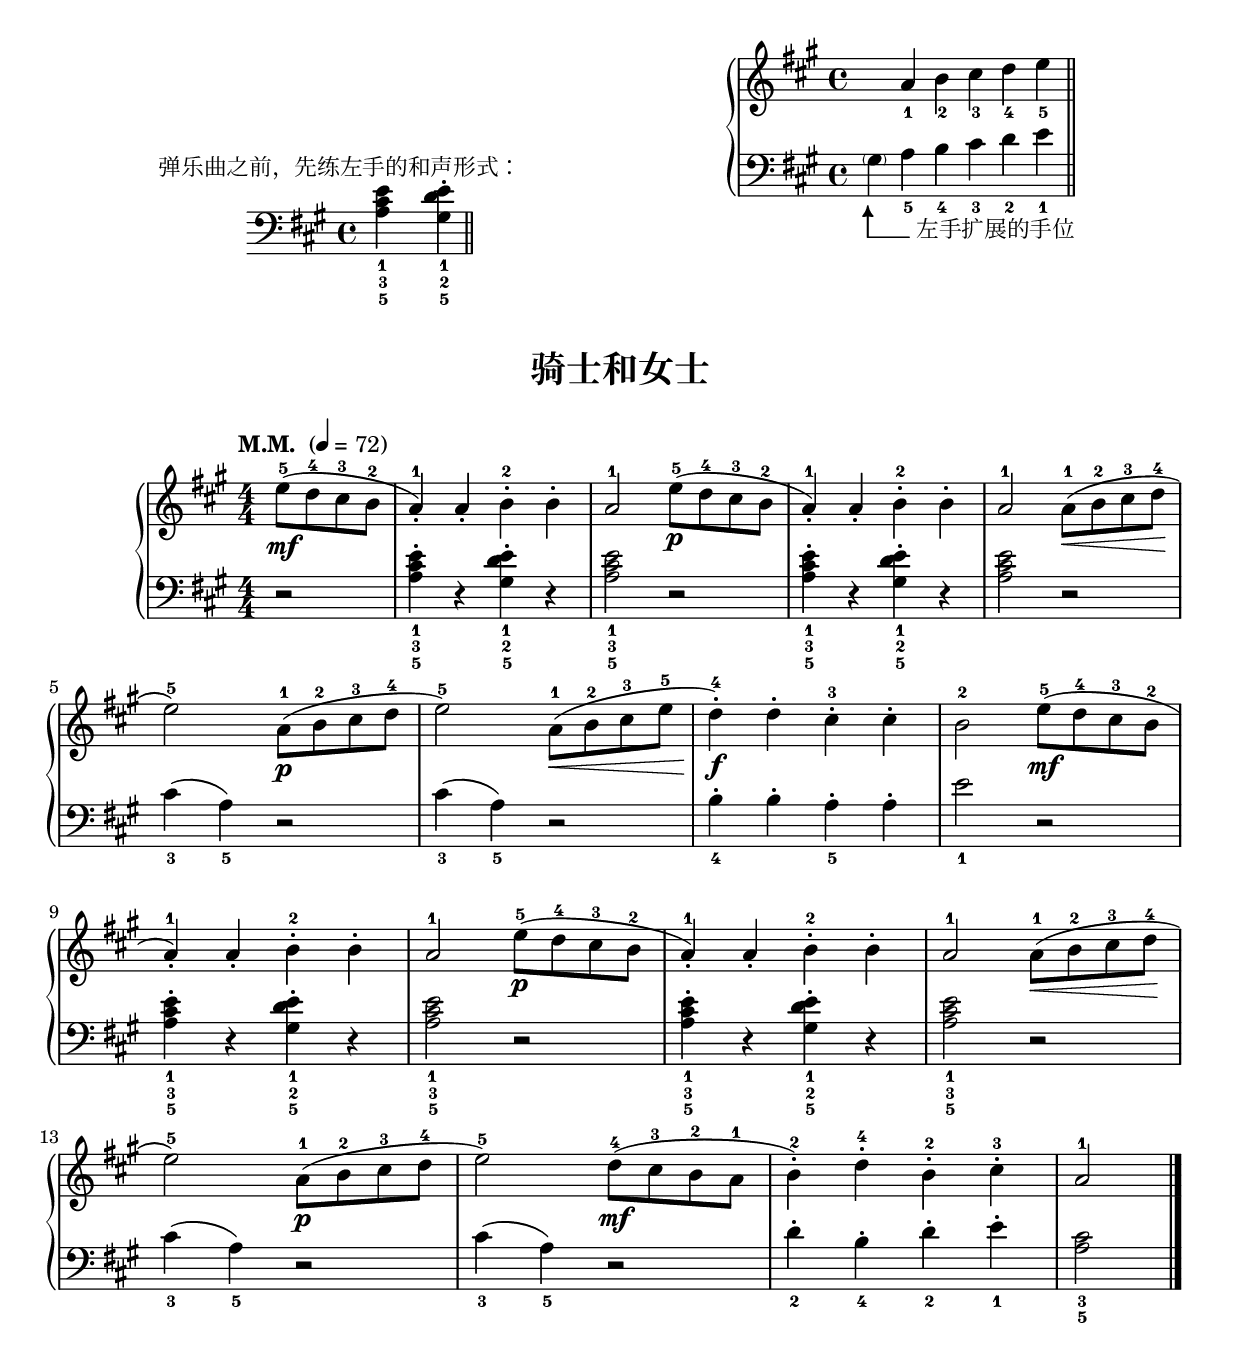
\version "2.18.2"
% 《约翰•汤普森 现代钢琴教程 1》 P42

% http://lsr.di.unimi.it/LSR/Snippet?id=1026

%%% "arrows.ily %%%

#(define-markup-command 
   (arrow layout props 
     type ;; "open" "close" "huron" "long" "large" "wings" "relief"
     fletching? ;; #t or #f
     axis ;; X or Y
     direction ;; RIGHT or LEFT, UP or DOWN, 
     a-length ;; any number >= #0
     boldness) ;; #0 < any number < #1
   (string? boolean? ly:dir? ly:dir? number? number?)
  "Draw arrows with variable length & boldness."
  (define fletching #t)  
  (interpret-markup layout props
    (cond 
     
;; "open" optimal thickness #0.14
      ((and (string=? type "open")(and (eq? axis X)(eq? direction 1)))
       (if (eq? fletching fletching?)
           (markup 
             (#:override (cons (quote filled) #f)
              (#:path boldness
               `((moveto    0.0  0.0)
                 (curveto  -0.4  0.0  -0.7  0.18  -0.94  0.44)
                 (moveto    0.0  0.0)
                 (curveto  -0.4  0.0  -0.7 -0.18  -0.94 -0.44)
                 (moveto    0.0  0.0)
                 (lineto   ,(+ (* a-length -1) 1) 0)
                 (rmoveto   1.44  0.0)
                 (rcurveto -0.4   0.0 -0.7  0.18 -0.94  0.44)
                 (rmoveto   0.94 -0.44)
                 (rcurveto -0.4   0.0 -0.7 -0.18 -0.94 -0.44)
                 (rmoveto   0.44  0.44)
                 (rcurveto -0.4   0.0 -0.7  0.18 -0.94  0.44)
                 (rmoveto   0.94 -0.44)
                 (rcurveto -0.4   0.0 -0.7 -0.18 -0.94 -0.44)
                 (rmoveto   0.44  0.44)
                 (rcurveto -0.4   0.0 -0.7  0.18 -0.94  0.44)
                 (rmoveto   0.94 -0.44)
                 (rcurveto -0.4   0.0 -0.7 -0.18 -0.94 -0.44)
                 (rmoveto   0.44  0.44)
                 (rcurveto -0.4   0.0 -0.7  0.18 -0.94  0.44)
                 (rmoveto   0.94 -0.44)
                 (rcurveto -0.4   0.0 -0.7 -0.18 -0.94 -0.44)))))
            (markup 
             (#:override (cons (quote filled) #f)
              (#:path boldness
               `((moveto    0.0  0.0)
                 (curveto  -0.4  0.0  -0.7  0.18  -0.94  0.44)
                 (moveto    0.0  0.0)
                 (curveto  -0.4  0.0  -0.7 -0.18  -0.94 -0.44)
                 (moveto    0.0  0.0)
                 (lineto   ,(* a-length -1) 0)))))))
     
      ((and (string=? type "open")(and (eq? axis X)(eq? direction -1)))
       (if (eq? fletching fletching?)
           (markup 
             (#:override (cons (quote filled) #f)
              (#:path boldness
               `((moveto    0.0  0.0)
                 (curveto   0.4  0.0   0.7  0.18   0.94  0.44)
                 (moveto    0.0  0.0)
                 (curveto   0.4  0.0   0.7 -0.18   0.94 -0.44)
                 (moveto    0.0  0.0)
                 (lineto   ,(- a-length 1) 0)
                 (rmoveto  -1.44   0.0)
                 (rcurveto  0.4   0.0  0.7  0.18  0.94  0.44)
                 (rmoveto  -0.94 -0.44)
                 (rcurveto  0.4   0.0  0.7 -0.18  0.94 -0.44)
                 (rmoveto  -0.44  0.44)
                 (rcurveto  0.4   0.0  0.7  0.18  0.94  0.44)
                 (rmoveto  -0.94 -0.44)
                 (rcurveto  0.4   0.0  0.7 -0.18  0.94 -0.44)
                 (rmoveto  -0.44  0.44)
                 (rcurveto  0.4   0.0  0.7  0.18  0.94  0.44)
                 (rmoveto  -0.94 -0.44)
                 (rcurveto  0.4   0.0  0.7 -0.18  0.94 -0.44)
                 (rmoveto  -0.44  0.44)
                 (rcurveto  0.4   0.0  0.7  0.18  0.94  0.44)
                 (rmoveto  -0.94 -0.44)
                 (rcurveto  0.4   0.0  0.7 -0.18  0.94 -0.44)))))
            (markup 
             (#:override (cons (quote filled) #f)
              (#:path boldness
               `((moveto    0.0  0.0)
                 (curveto   0.4  0.0   0.7  0.18   0.94  0.44)
                 (moveto    0.0  0.0)
                 (curveto   0.4  0.0   0.7 -0.18   0.94 -0.44)
                 (moveto    0.0  0.0)
                 (lineto   ,a-length 0)))))))
      
      ((and (string=? type "open")(and (eq? axis Y)(eq? direction 1)))
       (if (eq? fletching fletching?)
           (markup 
             (#:override (cons (quote filled) #f)
              (#:path boldness
               `((moveto    0.0  0.0)
                 (curveto   0.0 -0.4  0.18  -0.7   0.44 -0.94)
                 (moveto    0.0  0.0)
                 (curveto   0.0 -0.4 -0.18  -0.7  -0.44 -0.94)
                 (moveto    0.0  0.0)
                 (lineto    0.0  ,(+ (* a-length -1) 1))
                 (rmoveto   0.0   1.44)
                 (rcurveto  0.0  -0.4  0.18 -0.7  0.44 -0.94)
                 (rmoveto  -0.44  0.94)
                 (rcurveto  0.0  -0.4 -0.18 -0.7 -0.44 -0.94)
                 (rmoveto   0.44  0.44)
                 (rcurveto  0.0  -0.4  0.18 -0.7  0.44 -0.94)
                 (rmoveto  -0.44  0.94)
                 (rcurveto  0.0  -0.4 -0.18 -0.7 -0.44 -0.94)
                 (rmoveto   0.44  0.44)
                 (rcurveto  0.0  -0.4  0.18 -0.7  0.44 -0.94)
                 (rmoveto  -0.44  0.94)
                 (rcurveto  0.0  -0.4 -0.18 -0.7 -0.44 -0.94)
                 (rmoveto   0.44  0.44)
                 (rcurveto  0.0  -0.4  0.18 -0.7  0.44 -0.94)
                 (rmoveto  -0.44  0.94)
                 (rcurveto  0.0  -0.4 -0.18 -0.7 -0.44 -0.94)))))
            (markup 
             (#:override (cons (quote filled) #f)
              (#:path boldness
               `((moveto    0.0  0.0)
                 (curveto   0.0 -0.4  0.18  -0.7   0.44 -0.94)
                 (moveto    0.0  0.0)
                 (curveto   0.0 -0.4 -0.18  -0.7  -0.44 -0.94)
                 (moveto    0.0  0.0)
                 (lineto    0.0 ,(* a-length -1))))))))
     
      ((and (string=? type "open")(and (eq? axis Y)(eq? direction -1)))
       (if (eq? fletching fletching?)
           (markup 
             (#:override (cons (quote filled) #f)
              (#:path boldness
               `((moveto    0.0  0.0)
                 (curveto   0.0  0.4  0.18   0.7   0.44  0.94)
                 (moveto    0.0  0.0)
                 (curveto   0.0  0.4 -0.18   0.7  -0.44  0.94)
                 (moveto    0.0  0.0)
                 (lineto    0.0  ,(- a-length 1))
                 (rmoveto   0.0  -1.44)
                 (rcurveto  0.0   0.4  0.18  0.7  0.44  0.94)
                 (rmoveto  -0.44 -0.94)
                 (rcurveto  0.0   0.4 -0.18  0.7 -0.44  0.94)
                 (rmoveto   0.44 -0.44)
                 (rcurveto  0.0   0.4  0.18  0.7  0.44  0.94)
                 (rmoveto  -0.44 -0.94)
                 (rcurveto  0.0   0.4 -0.18  0.7 -0.44  0.94)
                 (rmoveto   0.44 -0.44)
                 (rcurveto  0.0   0.4  0.18  0.7  0.44  0.94)
                 (rmoveto  -0.44 -0.94)
                 (rcurveto  0.0   0.4 -0.18  0.7 -0.44  0.94)
                 (rmoveto   0.44 -0.44)
                 (rcurveto  0.0   0.4  0.18  0.7  0.44  0.94)
                 (rmoveto  -0.44 -0.94)
                 (rcurveto  0.0   0.4 -0.18  0.7 -0.44  0.94)))))
            (markup 
             (#:override (cons (quote filled) #f)
              (#:path boldness
               `((moveto    0.0  0.0)
                 (curveto   0.0  0.4  0.18   0.7   0.44  0.94)
                 (moveto    0.0  0.0)
                 (curveto   0.0  0.4 -0.18   0.7  -0.44  0.94)
                 (moveto    0.0  0.0)
                 (lineto    0.0 ,a-length)))))))
     
;; "close" optimal thickness #0.14
      ((and (string=? type "closed")(and (eq? axis X)(eq? direction 1)))
       (if (eq? fletching fletching?)
           (markup 
             (#:override (cons (quote filled) #t)
              (#:path boldness
               `((moveto    0.0   0.0)
                 (curveto  -0.06  0.00  -0.55 -0.07  -0.97 -0.47)
                 (curveto  -0.99 -0.38  -0.92 -0.20  -0.92 -0.02)
                 (lineto   ,(+ (* a-length -1) 3.03) -0.02)
                 (rcurveto -0.06  0.00  -0.55 -0.07  -0.97 -0.48)
                 (rlineto  -2.03  0.00)
                 (rcurveto  0.14  0.14   0.48  0.41   0.95  0.50)
                 (rcurveto -0.06  0.00  -0.55  0.07  -0.95  0.50)
                 (rlineto   2.03  0.00)
                 (rcurveto  0.14 -0.14   0.48 -0.41   0.95 -0.48)
                 (lineto   ,(+ (* a-length -1) 3.03)  0.02)
                 (lineto   -0.92  0.02)
                 (curveto  -0.92  0.20  -0.99  0.38  -0.97  0.47)
                 (curveto  -0.55  0.07  -0.06  0.00   0.00  0.00)))))
            (markup 
             (#:override (cons (quote filled) #t)
              (#:path boldness
               `((moveto    0.0  0.0)
                 (curveto -0.06  0.00  -0.55 -0.07  -0.97 -0.47)
                 (curveto -0.99 -0.38  -0.92 -0.20  -0.92 -0.02)
                 (lineto ,(* a-length -1) -0.02)
                 (lineto ,(* a-length -1)  0.02)
                 (lineto -0.92  0.02)
                 (curveto -0.92  0.20  -0.99  0.38  -0.97  0.47)
                 (curveto -0.55  0.07  -0.06  0.00   0.00  0.00)))))))
     
      ((and (string=? type "closed")(and (eq? axis X)(eq? direction -1)))
       (if (eq? fletching fletching?)
           (markup 
             (#:override (cons (quote filled) #t)
              (#:path boldness
               `((moveto    0.0   0.0)
                 (curveto   0.06  0.00  0.55  -0.07  0.97 -0.47)
                 (curveto   0.99 -0.38  0.92  -0.20  0.92 -0.02)
                 (lineto   ,(- a-length 3.03) -0.02)
                 (rcurveto  0.06  0.00  0.55  -0.07  0.97 -0.48)
                 (rlineto   2.03  0.00)
                 (rcurveto -0.14  0.14 -0.48   0.41 -0.95  0.50)
                 (rcurveto  0.06  0.00  0.55   0.07  0.95  0.50)
                 (rlineto  -2.03  0.00)
                 (rcurveto -0.14 -0.14 -0.48  -0.41 -0.95 -0.48)
                 (lineto   ,(- a-length 3.03)  0.02)
                 (lineto    0.92  0.02)
                 (curveto   0.92  0.20  0.99   0.38  0.97  0.47)
                 (curveto   0.55  0.07  0.06   0.00  0.00  0.00)))))
            (markup 
             (#:override (cons (quote filled) #t)
              (#:path boldness
                `((moveto   0.0   0.0)
                 (curveto  0.06  0.00  0.55 -0.07  0.97 -0.47)
                 (curveto  0.99 -0.38  0.92 -0.20  0.92 -0.02)
                 (lineto   ,a-length -0.02)
                 (lineto   ,a-length  0.02)
                 (lineto   0.92  0.02)
                 (curveto  0.92  0.20  0.99  0.38  0.97  0.47)
                 (curveto  0.55  0.07  0.06  0.00  0.00  0.00)))))))
      
      ((and (string=? type "closed")(and (eq? axis Y)(eq? direction 1)))
       (if (eq? fletching fletching?)
           (markup 
             (#:override (cons (quote filled) #t)
              (#:path boldness
               `((moveto    0.00  0.00)
                 (curveto   0.00 -0.06  -0.07 -0.55  -0.47 -0.97)
                 (curveto  -0.38 -0.99  -0.20 -0.92  -0.02 -0.92)
                 (lineto   -0.02  ,(+ (* a-length -1) 3.03))
                 (rcurveto  0.00 -0.06  -0.07 -0.55  -0.48 -0.97)
                 (rlineto   0.00 -2.03)
                 (rcurveto  0.14  0.14   0.41  0.48   0.50  0.95 )
                 (rcurveto  0.00 -0.06   0.07 -0.55   0.50 -0.95)
                 (rlineto   0.00  2.03)
                 (rcurveto -0.14  0.14  -0.41  0.48  -0.48  0.95)
                 (lineto    0.02  ,(+ (* a-length -1) 3.03))
                 (lineto    0.02 -0.92)
                 (curveto   0.20 -0.92   0.38 -0.99   0.47 -0.97)
                 (curveto   0.07 -0.55   0.00 -0.06   0.00  0.00)))))
            (markup 
             (#:override (cons (quote filled) #t)
              (#:path boldness
               `((moveto   0.00  0.00)
                 (curveto  0.00 -0.06  -0.07 -0.55 -0.47 -0.97)
                 (curveto -0.38 -0.99  -0.20 -0.92 -0.02 -0.92)
                 (lineto  -0.02  ,(* a-length -1))
                 (lineto   0.02  ,(* a-length -1))
                 (lineto   0.02 -0.92 )
                 (curveto  0.20 -0.92   0.38 -0.99   0.47 -0.97)
                 (curveto  0.07 -0.55   0.00 -0.06   0.00  0.00)))))))
     
      ((and (string=? type "closed")(and (eq? axis Y)(eq? direction -1)))
       (if (eq? fletching fletching?)
           (markup 
             (#:override (cons (quote filled) #t)
              (#:path boldness
               `((moveto    0.0  0.0)
                 (curveto  0.00  0.06  -0.07  0.55 -0.47  0.97)
                 (curveto -0.38  0.99  -0.20  0.92 -0.02  0.92)
                 (lineto  -0.02  ,(- a-length 3.03))
                 
                 (rcurveto  0.00  0.06  -0.07  0.55  -0.48  0.97)
                 (rlineto   0.00  2.03)
                 (rcurveto  0.14 -0.14   0.41 -0.48   0.50 -0.95 )
                 (rcurveto  0.00  0.06   0.07  0.55   0.50  0.95)
                 (rlineto   0.00 -2.03)
                 (rcurveto -0.14 -0.14  -0.41 -0.48  -0.48 -0.95)
                 
                 (lineto   0.02  ,(- a-length 3.03))
                 (lineto   0.02  0.92 )
                 (curveto  0.20  0.92   0.38  0.99   0.47  0.97)
                 (curveto  0.07  0.55   0.00  0.06   0.00  0.00)))))
            (markup 
             (#:override (cons (quote filled) #t)
              (#:path boldness
               `((moveto    0.0  0.0)
                 (curveto  0.00  0.06  -0.07  0.55 -0.47  0.97)
                 (curveto -0.38  0.99  -0.20  0.92 -0.02  0.92)
                 (lineto  -0.02  ,a-length)
                 (lineto   0.02  ,a-length)
                 (lineto   0.02  0.92 )
                 (curveto  0.20  0.92   0.38  0.99   0.47  0.97)
                 (curveto  0.07  0.55   0.00  0.06   0.00  0.00)))))))    
      
;; "huron" optimal thickness #0.15
      ((and (string=? type "huron")(and (eq? axis X)(eq? direction 1)))
       (if (eq? fletching fletching?)
           (markup 
             (#:override (cons (quote filled) #f)
              (#:path boldness
               `((moveto    0.0  0.0)
                 (lineto   -0.6 -0.5)
                 (moveto    0.0  0.0)
                 (lineto   -0.6  0.5)
                 (moveto    0.0  0.0)
                 (lineto   ,(+ (* a-length -1) 0.6) 0)
                 (rmoveto   1.6  0.0)
                 (rlineto  -0.6  -0.5)
                 (rmoveto   0.6   0.5)
                 (rlineto  -0.6   0.5)
                 (rmoveto   0.2  -0.5)
                 (rlineto  -0.6  -0.5)
                 (rmoveto   0.6   0.5)
                 (rlineto  -0.6   0.5)
                 (rmoveto   0.2  -0.5)
                 (rlineto  -0.6  -0.5)
                 (rmoveto   0.6   0.5)
                 (rlineto  -0.6   0.5)
                 (rmoveto   0.2  -0.5)
                 (rlineto  -0.6  -0.5)
                 (rmoveto   0.6   0.5)
                 (rlineto  -0.6   0.5)
                 (rmoveto   0.2  -0.5)
                 (rlineto  -0.6  -0.5)
                 (rmoveto   0.6   0.5)
                 (rlineto  -0.6   0.5)))))
            (markup 
             (#:override (cons (quote filled) #f)
              (#:path boldness
               `((moveto    0.0  0.0)
                 (lineto   -0.6 -0.5)
                 (moveto    0.0  0.0)
                 (lineto   -0.6  0.5)
                 (moveto    0.0  0.0)
                 (lineto   ,(* a-length -1) 0)))))))
     
      ((and (string=? type "huron")(and (eq? axis X)(eq? direction -1)))
       (if (eq? fletching fletching?)
           (markup 
             (#:override (cons (quote filled) #f)
              (#:path boldness
               `((moveto    0.0  0.0)
                 (lineto    0.6 -0.5)
                 (moveto    0.0  0.0)
                 (lineto    0.6  0.5)
                 (moveto    0.0  0.0)
                 (lineto   ,(- a-length 0.6) 0)
                 (rmoveto  -1.6   0.0)
                 (rlineto   0.6  -0.5)
                 (rmoveto  -0.6   0.5)
                 (rlineto   0.6   0.5)
                 (rmoveto  -0.2  -0.5)
                 (rlineto   0.6  -0.5)
                 (rmoveto  -0.6   0.5)
                 (rlineto   0.6   0.5)
                 (rmoveto  -0.2  -0.5)
                 (rlineto   0.6  -0.5)
                 (rmoveto  -0.6   0.5)
                 (rlineto   0.6   0.5)
                 (rmoveto  -0.2  -0.5)
                 (rlineto   0.6  -0.5)
                 (rmoveto  -0.6   0.5)
                 (rlineto   0.6   0.5)
                 (rmoveto  -0.2  -0.5)
                 (rlineto   0.6  -0.5)
                 (rmoveto  -0.6   0.5)
                 (rlineto   0.6   0.5)))))
            (markup 
             (#:override (cons (quote filled) #f)
              (#:path boldness
               `((moveto    0.0  0.0)
                 (lineto    0.6 -0.5)
                 (moveto    0.0  0.0)
                 (lineto    0.6  0.5)
                 (moveto    0.0  0.0)
                 (lineto   ,a-length 0)))))))
      
      ((and (string=? type "huron")(and (eq? axis Y)(eq? direction 1)))
       (if (eq? fletching fletching?)
           (markup 
             (#:override (cons (quote filled) #f)
              (#:path boldness
               `((moveto    0.0  0.0)
                 (lineto   -0.5 -0.6)
                 (moveto    0.0  0.0)
                 (lineto    0.5 -0.6)
                 (moveto    0.0  0.0)
                 (lineto    0.0 ,(+ (* a-length -1) 0.6))
                 (rmoveto   0.0   1.6)
                 (rlineto   -0.5 -0.6)
                 (rmoveto   0.5   0.6)
                 (rlineto   0.5  -0.6)
                 (rmoveto  -0.5   0.2)
                 (rlineto  -0.5  -0.6)
                 (rmoveto   0.5   0.6)
                 (rlineto   0.5  -0.6)
                 (rmoveto  -0.5   0.2)
                 (rlineto  -0.5  -0.6)
                 (rmoveto   0.5   0.6)
                 (rlineto   0.5  -0.6)
                 (rmoveto  -0.5   0.2)
                 (rlineto  -0.5  -0.6)
                 (rmoveto   0.5   0.6)
                 (rlineto   0.5  -0.6)
                 (rmoveto  -0.5   0.2)
                 (rlineto  -0.5  -0.6)
                 (rmoveto   0.5   0.6)
                 (rlineto   0.5  -0.6)))))
            (markup 
             (#:override (cons (quote filled) #f)
              (#:path boldness
               `((moveto    0.0  0.0)
                 (lineto   -0.5 -0.6)
                 (moveto    0.0  0.0)
                 (lineto    0.5 -0.6)
                 (moveto    0.0  0.0)
                 (lineto    0.0 ,(* a-length -1))))))))
     
      ((and (string=? type "huron")(and (eq? axis Y)(eq? direction -1)))
       (if (eq? fletching fletching?)
           (markup 
             (#:override (cons (quote filled) #f)
              (#:path boldness
               `((moveto    0.0  0.0)
                 (lineto   -0.5  0.6)
                 (moveto    0.0  0.0)
                 (lineto    0.5  0.6)
                 (moveto    0.0  0.0)
                 (lineto    0.0 ,(- a-length 0.6))
                 (rmoveto   0.0  -1.6)
                 (rlineto   -0.5  0.6)
                 (rmoveto   0.5  -0.6)
                 (rlineto   0.5   0.6)
                 (rmoveto  -0.5  -0.2)
                 (rlineto  -0.5   0.6)
                 (rmoveto   0.5  -0.6)
                 (rlineto   0.5   0.6)
                 (rmoveto  -0.5  -0.2)
                 (rlineto  -0.5   0.6)
                 (rmoveto   0.5  -0.6)
                 (rlineto   0.5   0.6)
                 (rmoveto  -0.5  -0.2)
                 (rlineto  -0.5   0.6)
                 (rmoveto   0.5  -0.6)
                 (rlineto   0.5   0.6)
                 (rmoveto  -0.5  -0.2)
                 (rlineto  -0.5   0.6)
                 (rmoveto   0.5  -0.6)
                 (rlineto   0.5   0.6)))))
            (markup 
             (#:override (cons (quote filled) #f)
              (#:path boldness
               `((moveto    0.0  0.0)
                 (lineto   -0.5  0.6)
                 (moveto    0.0  0.0)
                 (lineto    0.5  0.6)
                 (moveto    0.0  0.0)
                 (lineto    0.0 ,a-length)))))))  
 
;; "long" optimal thickness #0.07
      ((and (string=? type "long")(and (eq? axis X)(eq? direction 1)))
       (if (eq? fletching fletching?)
           (markup 
             (#:override (cons (quote filled) #t)
              (#:path boldness
               `((moveto    0.0  0.0)
                 (lineto   -2.50 -0.60)
                 (curveto  -2.40 -0.40 -2.35 -0.15 -2.35 -0.05)
                 (lineto  ,(* (- a-length 2.40) -1) -0.05)
                 (rlineto  -0.30 -0.55)
                 (rlineto  -2.10  0.00)
                 (rlineto   0.30  0.60)
                 (rlineto  -0.30  0.60)
                 (rlineto   2.10  0.00)
                 (rlineto   0.30 -0.55)
                 (lineto  ,(* (- a-length 2.40) -1)  0.05)
                 (lineto   -2.35  0.05)
                 (curveto  -2.35  0.10 -2.40  0.40 -2.50  0.60)
                 (lineto    0.00  0.00)
                 (closepath)))))
            (markup 
             (#:override (cons (quote filled) #t)
              (#:path boldness
               `((moveto    0.00  0.00)
                 (lineto   -2.50 -0.60)
                 (curveto  -2.40 -0.40 -2.35 -0.15 -2.35 -0.05)
                 (lineto   ,(* a-length -1) -0.05)
                 (lineto   ,(* a-length -1)  0.05)
                 (lineto   -2.35  0.05)
                 (curveto  -2.35  0.10 -2.40  0.40 -2.50  0.60)
                 (lineto    0.00  0.00)
                 (closepath)))))))
     
      ((and (string=? type "long")(and (eq? axis X)(eq? direction -1)))
       (if (eq? fletching fletching?)
           (markup 
             (#:override (cons (quote filled) #t)
              (#:path boldness
               `((moveto    0.00  0.00)
                 (lineto    2.50 -0.60)
                 (curveto   2.40 -0.40  2.35 -0.15  2.35 -0.05)
                 (lineto  ,(- a-length 2.40) -0.05)
                 (rlineto   0.30 -0.55)
                 (rlineto   2.10  0.00)
                 (rlineto  -0.30  0.60)
                 (rlineto   0.30  0.60)
                 (rlineto  -2.10  0.00)
                 (rlineto  -0.30 -0.55)
                 (lineto  ,(- a-length 2.40)  0.05)
                 (lineto    2.35  0.05)
                 (curveto   2.35  0.10  2.40  0.40  2.50  0.60)
                 (lineto    0.00  0.00)
                 (closepath)))))
            (markup 
             (#:override (cons (quote filled) #t)
              (#:path boldness
               `((moveto    0.00  0.00)
                 (lineto    2.50 -0.60)
                 (curveto   2.40 -0.40  2.35 -0.15  2.35 -0.05)
                 (lineto   ,a-length -0.05)
                 (lineto   ,a-length  0.05)
                 (lineto    2.35  0.05)
                 (curveto   2.35  0.10  2.40  0.40  2.50  0.60)
                 (lineto    0.00  0.00)
                 (closepath)))))))
      
      ((and (string=? type "long")(and (eq? axis Y)(eq? direction 1)))
       (if (eq? fletching fletching?)
           (markup 
             (#:override (cons (quote filled) #t)
              (#:path boldness
               `((moveto    0.00 0.00)
                 (lineto   -0.60 -2.50)
                 (curveto  -0.40 -2.40 -0.15 -2.35 -0.05 -2.35)
                 (lineto   -0.05 ,(+ (* a-length -1) 2.40))
                 (rlineto  -0.55 -0.30)
                 (rlineto   0.00 -2.10)
                 (rlineto   0.60  0.30)
                 (rlineto   0.60 -0.30)
                 (rlineto   0.00  2.10)
                 (rlineto  -0.55  0.30)
                 (lineto    0.05 ,(+ (* a-length -1) 2.40))
                 (lineto    0.05 -2.35)
                 (curveto   0.10 -2.35  0.40 -2.40  0.60 -2.50)
                 (lineto    0.00  0.00)
                 (closepath)))))
            (markup 
             (#:override (cons (quote filled) #t)
              (#:path boldness
               `((moveto    0.00  0.00)
                 (lineto   -0.60 -2.50)
                 (curveto  -0.40 -2.40 -0.15 -2.35 -0.05 -2.35)
                 (lineto   -0.05 ,(* a-length -1))
                 (lineto    0.05 ,(* a-length -1))
                 (lineto    0.05 -2.35)
                 (curveto   0.10 -2.35  0.40  -2.40  0.60 -2.50)
                 (lineto    0.00  0.00)
                 (closepath)))))))
     
      ((and (string=? type "long")(and (eq? axis Y)(eq? direction -1)))
       (if (eq? fletching fletching?)
           (markup 
             (#:override (cons (quote filled) #t)
              (#:path boldness
               `((moveto    0.00  0.00)
                 (lineto   -0.60  2.50)
                 (curveto  -0.40  2.40  -0.15  2.35 -0.05 2.35)
                 (lineto   -0.05 ,(- a-length 2.40))
                 (rlineto  -0.55  0.30)
                 (rlineto   0.00  2.10)
                 (rlineto   0.60 -0.30)
                 (rlineto   0.60  0.30)
                 (rlineto   0.00 -2.10)
                 (rlineto  -0.55 -0.30)
                 (lineto    0.05 ,(- a-length 2.40))
                 (lineto    0.05  2.35)
                 (curveto   0.10  2.35  0.40  2.40  0.60 2.50)
                 (lineto    0.00  0.00)
                 (closepath)))))
            (markup 
             (#:override (cons (quote filled) #t)
              (#:path boldness
               `((moveto    0.00  0.00)
                 (lineto    -0.60 2.50)
                 (curveto  -0.40   2.40 -0.15  2.35 -0.05 2.35)
                 (lineto   -0.05 ,a-length)
                 (lineto    0.05 ,a-length)
                 (lineto    0.05  2.35)
                 (curveto    0.10  2.35  0.40  2.40  0.60 2.50)
                 (lineto    0.00  0.00)
                 (closepath)))))))
      
;; "large" optimal thickness #0.07
      ((and (string=? type "large")(and (eq? axis X)(eq? direction 1)))
       (if (eq? fletching fletching?)
           (markup 
             (#:override (cons (quote filled) #t)
              (#:path boldness
               `((moveto    0.0  0.0)
                 (lineto  -1.5  2.0)
                 (lineto  -1.5  1.0)
                 (lineto  ,(* a-length -1)  1.5)
                 (rlineto  1.0 -1.5)
                 (rlineto -1.0 -1.5)
                 (lineto  ,(* a-length -1) -1.5)
                 (lineto  -1.5 -1.0)
                 (lineto  -1.5 -2.0)
                 (lineto   0.0  0.0)
                 (closepath)))))
            (markup 
             (#:override (cons (quote filled) #t)
              (#:path boldness
               `((moveto  0.0  0.0)
                 (lineto -1.5  2.0)
                 (lineto -1.5  1.0)
                 (lineto ,(* a-length -1)  1.5)
                 (lineto ,(* a-length -1) -1.5)
                 (lineto -1.5 -1.0)
                 (lineto -1.5 -2.0)
                 (lineto  0.0  0.0)
                 (closepath)))))))
     
      ((and (string=? type "large")(and (eq? axis X)(eq? direction -1)))
       (if (eq? fletching fletching?)
           (markup 
             (#:override (cons (quote filled) #t)
              (#:path boldness
               `((moveto   0.0  0.0)
                 (lineto   1.5  2.0)
                 (lineto   1.5  1.0)
                 (lineto  ,a-length  1.5)
                 (rlineto -1.0 -1.5)
                 (rlineto  1.0 -1.5)
                 (lineto  ,a-length -1.5)
                 (lineto   1.5 -1.0)
                 (lineto   1.5 -2.0)
                 (lineto   0.0  0.0)
                 (closepath)))))
            (markup 
             (#:override (cons (quote filled) #t)
              (#:path boldness
               `((moveto  0.0  0.0)
                 (lineto  1.5  2.0)
                 (lineto  1.5  1.0)
                 (lineto ,a-length  1.5)
                 (lineto ,a-length -1.5)
                 (lineto  1.5 -1.0)
                 (lineto  1.5 -2.0)
                 (lineto  0.0  0.0)
                 (closepath)))))))
      
      ((and (string=? type "large")(and (eq? axis Y)(eq? direction 1)))
       (if (eq? fletching fletching?)
           (markup 
             (#:override (cons (quote filled) #t)
              (#:path boldness
               `((moveto   0.0  0.0)
                 (lineto   2.0 -1.5)
                 (lineto   1.0 -1.5)
                 (lineto   1.5 ,(* a-length -1))
                 (rlineto -1.5  1.0)
                 (rlineto -1.5 -1.0)
                 (lineto  -1.5 ,(* a-length -1))
                 (lineto  -1.0 -1.5)
                 (lineto  -2.0 -1.5)
                 (lineto   0.0  0.0)
                 (closepath)))))
            (markup 
             (#:override (cons (quote filled) #t)
              (#:path boldness
               `((moveto  0.0  0.0)
                 (lineto  2.0 -1.5)
                 (lineto  1.0 -1.5)
                 (lineto  1.5 ,(* a-length -1))
                 (lineto -1.5 ,(* a-length -1))
                 (lineto -1.0 -1.5)
                 (lineto -2.0 -1.5)
                 (lineto  0.0  0.0)
                 (closepath)))))))
     
      ((and (string=? type "large")(and (eq? axis Y)(eq? direction -1)))
       (if (eq? fletching fletching?)
           (markup 
             (#:override (cons (quote filled) #t)
              (#:path boldness
               `((moveto   0.0  0.0)
                 (lineto   2.0  1.5)
                 (lineto   1.0  1.5)
                 (lineto   1.5 ,a-length)
                 (rlineto -1.5 -1.0)
                 (rlineto -1.5  1.0)
                 (lineto  -1.5 ,a-length)
                 (lineto  -1.0  1.5)
                 (lineto  -2.0  1.5)
                 (lineto   0.0  0.0)
                 (closepath)))))
            (markup 
             (#:override (cons (quote filled) #t)
              (#:path boldness
               `((moveto  0.0  0.0)
                 (lineto  2.0  1.5)
                 (lineto  1.0  1.5)
                 (lineto  1.5 ,a-length)
                 (lineto -1.5 ,a-length)
                 (lineto -1.0  1.5)
                 (lineto -2.0  1.5)
                 (lineto  0.0  0.0)
                 (closepath)))))))
      
;; "wings" optimal thickness #0.1
      ((and (string=? type "wings")(and (eq? axis X)(eq? direction 1)))
       (if (eq? fletching fletching?)
           (markup 
             (#:override (cons (quote filled) #f)
              (#:path boldness
               `((moveto   0.00  0.00)
                 (lineto  -1.40  1.40)
                 (lineto  -2.00  1.40)
                 (lineto  -0.87  0.23)
                 (lineto  ,(* (- a-length 3.88) -1)  0.22)
                 (lineto  ,(* (- a-length 2.80) -1)  1.40)
                 (lineto  ,(* (- a-length 2.20) -1)  1.40)
                 (lineto  ,(* (- a-length 3.40) -1)  0.00)
                 (lineto  ,(* (- a-length 2.20) -1) -1.40)
                 (lineto  ,(* (- a-length 2.80) -1) -1.40)
                 (lineto  ,(* (- a-length 3.88) -1) -0.22)
                 (lineto  ,(* (- a-length 3.88) -1) -0.22)
                 (lineto  -0.87 -0.22)
                 (lineto  -2.0 -1.40)
                 (lineto  -1.40 -1.40)
                 (closepath)
                 (moveto  ,(* (- a-length 2.90) -1)  0.00)
                 (rlineto -1.20  1.40)
                 (rlineto -0.60  0.00)
                 (rlineto  1.20 -1.40)
                 (rlineto -1.20 -1.40)
                 (rlineto  0.60  0.00)
                 (rlineto  1.20  1.40)
                 (rmoveto -1.10  0.00)
                 (rlineto -1.20  1.40)
                 (rlineto -0.60  0.00)
                 (rlineto  1.20 -1.40)
                 (rlineto -1.20 -1.40)
                 (rlineto  0.60  0.00)
                 (rlineto  1.20  1.40)
                 (closepath)))))
            (markup 
             (#:override (cons (quote filled) #f)
              (#:path boldness
               `((moveto   0.00  0.00)
                 (lineto  -1.40  1.40)
                 (lineto  -2.00  1.40)
                 (lineto  -0.87  0.23)
                 (lineto  ,(* a-length -1)  0.22)
                 (lineto  ,(* a-length -1) -0.22)
                 (lineto  -0.87 -0.22)
                 (lineto  -2.00 -1.40)
                 (lineto  -1.40 -1.40)
                 (closepath)))))))
     
      ((and (string=? type "wings")(and (eq? axis X)(eq? direction -1)))
       (if (eq? fletching fletching?)
           (markup 
             (#:override (cons (quote filled) #f)
              (#:path boldness
               `((moveto  -0.00  0.00)
                 (lineto   1.40  1.40)
                 (lineto   2.00  1.40)
                 (lineto   0.87  0.23)
                 (lineto  ,(- a-length 3.88)  0.22)
                 (lineto  ,(- a-length 2.80)  1.40)
                 (lineto  ,(- a-length 2.20)  1.40)
                 (lineto  ,(- a-length 3.40)  0.00)
                 (lineto  ,(- a-length 2.20) -1.40)
                 (lineto  ,(- a-length 2.80) -1.40)
                 (lineto  ,(- a-length 3.88) -0.22)
                 (lineto  ,(- a-length 3.88) -0.22)
                 (lineto   0.87 -0.22)
                 (lineto   2.0 -1.40)
                 (lineto   1.40 -1.40)
                 (closepath)
                 (moveto  ,(- a-length 2.90)  0.00)
                 (rlineto  1.20  1.40)
                 (rlineto  0.60  0.00)
                 (rlineto -1.20 -1.40)
                 (rlineto  1.20 -1.40)
                 (rlineto -0.60  0.00)
                 (rlineto -1.20  1.40)
                 (rmoveto  1.10  0.00)
                 (rlineto  1.20  1.40)
                 (rlineto  0.60  0.00)
                 (rlineto -1.20 -1.40)
                 (rlineto  1.20 -1.40)
                 (rlineto -0.60  0.00)
                 (rlineto -1.20  1.40)
                 (closepath)))))
            (markup 
             (#:override (cons (quote filled) #f)
              (#:path boldness
               `((moveto   0.00  0.00)
                 (lineto   1.40  1.40)
                 (lineto   2.00  1.40)
                 (lineto   0.87  0.23)
                 (lineto  ,a-length  0.22)
                 (lineto  ,a-length -0.22)
                 (lineto   0.87 -0.22)
                 (lineto   2.00 -1.40)
                 (lineto   1.40 -1.40)
                 (closepath)))))))
      
      ((and (string=? type "wings")(and (eq? axis Y)(eq? direction 1)))
       (if (eq? fletching fletching?)
           (markup 
             (#:override (cons (quote filled) #f)
              (#:path boldness
               `((moveto  0.00  0.00)
                 (lineto  1.40 -1.40)
                 (lineto  1.40 -2.00)
                 (lineto  0.23 -0.87)
                 (lineto  0.22 ,(* (- a-length 3.88) -1))
                 (lineto  1.40 ,(* (- a-length 2.80) -1))
                 (lineto  1.40 ,(* (- a-length 2.20) -1))
                 (lineto  0.00 ,(* (- a-length 3.40) -1))
                 (lineto -1.40 ,(* (- a-length 2.20) -1))
                 (lineto -1.40 ,(* (- a-length 2.80) -1))
                 (lineto -0.22 ,(* (- a-length 3.88) -1))
                 (lineto -0.22 ,(* (- a-length 3.88) -1))
                 (lineto -0.22 -0.87)
                 (lineto -1.40 -2.0)
                 (lineto -1.40 -1.40)
                 (closepath)
                 (moveto   0.00 ,(* (- a-length 2.90) -1))
                 (rlineto  1.40 -1.20)
                 (rlineto  0.00 -0.60)
                 (rlineto -1.40  1.20)
                 (rlineto -1.40 -1.20)
                 (rlineto  0.00  0.60)
                 (rlineto  1.40  1.20)
                 (rmoveto  0.00 -1.10)
                 (rlineto  1.40 -1.20)
                 (rlineto  0.00 -0.60)
                 (rlineto -1.40  1.20)
                 (rlineto -1.40 -1.20)
                 (rlineto  0.00  0.60)
                 (rlineto  1.40  1.20)
                 (closepath)))))
            (markup 
             (#:override (cons (quote filled) #f)
              (#:path boldness
               `((moveto  0.00  0.00)
                 (lineto  1.40 -1.40)
                 (lineto  1.40 -2.00)
                 (lineto  0.23 -0.87)
                 (lineto  0.22 ,(* a-length -1))
                 (lineto -0.22 ,(* a-length -1))
                 (lineto -0.22 -0.87)
                 (lineto -1.40 -2.00)
                 (lineto -1.40 -1.40)
                 (closepath)))))))
     
      ((and (string=? type "wings")(and (eq? axis Y)(eq? direction -1)))
       (if (eq? fletching fletching?)
           (markup 
             (#:override (cons (quote filled) #f)
              (#:path boldness
               `((moveto  0.00  0.00)
                 (lineto  1.40  1.40)
                 (lineto  1.40  2.00)
                 (lineto  0.23  0.87)
                 (lineto  0.22 ,(- a-length 3.88))
                 (lineto  1.40 ,(- a-length 2.80))
                 (lineto  1.40 ,(- a-length 2.20))
                 (lineto  0.00 ,(- a-length 3.40))
                 (lineto -1.40 ,(- a-length 2.20))
                 (lineto -1.40 ,(- a-length 2.80))
                 (lineto -0.22 ,(- a-length 3.88))
                 (lineto -0.22 ,(- a-length 3.88))
                 (lineto -0.22  0.87)
                 (lineto -1.40  2.00)
                 (lineto -1.40  1.40)
                 (closepath)
                 (moveto   0.00 ,(- a-length 2.90))
                 (rlineto  1.40  1.20)
                 (rlineto  0.00  0.60)
                 (rlineto -1.40 -1.20)
                 (rlineto -1.40  1.20)
                 (rlineto  0.00 -0.60)
                 (rlineto  1.40 -1.20)
                 (rmoveto  0.00  1.10)
                 (rlineto  1.40  1.20)
                 (rlineto  0.00  0.60)
                 (rlineto -1.40 -1.20)
                 (rlineto -1.40  1.20)
                 (rlineto  0.00 -0.60)
                 (rlineto  1.40 -1.20)
                 (closepath)))))
            (markup 
             (#:override (cons (quote filled) #f)
              (#:path boldness
               `((moveto  0.00  0.00)
                 (lineto  1.40  1.40)
                 (lineto  1.40  2.00)
                 (lineto  0.23  0.87)
                 (lineto  0.22 ,a-length)
                 (lineto -0.22 ,a-length)
                 (lineto -0.22  0.87)
                 (lineto -1.40  2.00)
                 (lineto -1.40  1.40)
                 (closepath))))))) 
        
;; "relief" optimal thickness #0.01
      ((and (string=? type "relief")(and (eq? axis X)(eq? direction 1)))
       (if (eq? fletching fletching?)
           (markup 
             (#:override (cons (quote filled) #t)
              (#:path boldness
               `((moveto   0.00  0.00)
                 (lineto  -3.00  1.00)
                 (lineto  -1.50  0.00)
                 (lineto  -2.15  0.00)
                 (curveto -2.15 -0.15 -2.30 -0.15 -2.30 -0.15)
                 (lineto  -3.00 -1.00)
                 (lineto  -1.50  0.00)
                 (closepath)
                 (lineto  -3.00 -1.00)
                 (lineto   0.00  0.00)
                 (closepath)
                 (moveto  -2.00  0.00)
                 (lineto  ,(* (- a-length 0.30) -1)  0.00)
                 (lineto  ,(* (- a-length 0.30) -1)  0.15)
                 (rlineto  0.70  0.00)
                 (rlineto -1.00  0.85)
                 (rlineto  0.50 -0.85)
                 (rlineto -0.50  0.85)
                 (rlineto  2.50  0.00)
                 (rlineto  1.00 -0.85)
                 (lineto  -2.30  0.15)
                 (lineto  -3.00  1.00)
                 (lineto  -2.30  0.15)
                 (curveto -2.20  0.15 -2.15  0.10 -2.15  0.00)
                 (closepath)
                 (moveto  -2.30 -0.15)
                 (lineto  ,(* (- a-length 0.30) -1) -0.15)
                 (lineto  ,(* (- a-length 0.30) -1)  0.00)
                 (lineto  ,(* (- a-length 0.30) -1) -0.15)
                 (rmoveto  0.70  0.00)
                 (rlineto -1.00 -0.85)
                 (rlineto  0.50  0.85)
                 (rlineto  0.50  0.00)
                 (rmoveto -1.00 -0.85)
                 (rlineto  2.50  0.00)
                 (rlineto  1.00  0.85)
                 (rlineto -1.00 -0.85)
                 (closepath)))))
            (markup 
             (#:override (cons (quote filled) #t)
              (#:path boldness
               `((moveto   0.00  0.00)
                 (lineto  -3.00  1.00)
                 (lineto  -1.50  0.00)
                 (lineto  -2.15  0.00)
                 (curveto -2.15 -0.15 -2.30 -0.15  -2.30 -0.15)
                 (lineto  -3.00 -1.00)
                 (lineto  -1.50  0.00)
                 (closepath)
                 (lineto  -3.00 -1.00)
                 (lineto   0.00  0.00)
                 (closepath)
                 (moveto  -2.00  0.00)
                 (lineto ,(* (- a-length 0.30) -1)  0.00)
                 (lineto ,(* (- a-length 0.30) -1)  0.15)
                 (lineto  -2.30  0.15)
                 (lineto  -3.00  1.00)
                 (lineto  -2.30  0.15)
                 (curveto -2.20  0.15  -2.15  0.10  -2.15  0.00)
                 (closepath)
                 (moveto  -2.30 -0.15)
                 (lineto ,(* (- a-length 0.30) -1) -0.15)
                 (lineto ,(* (- a-length 0.30) -1)  0.00)
                 (lineto ,(* (- a-length 0.30) -1) -0.15)
                 (closepath)))))))
     
      ((and (string=? type "relief")(and (eq? axis X)(eq? direction -1)))
       (if (eq? fletching fletching?)
           (markup 
             (#:override (cons (quote filled) #t)
              (#:path boldness
               `((moveto   0.00  0.00)
                 (lineto   3.00  1.00)
                 (lineto   1.50  0.00)
                 (lineto   2.15  0.00)
                 (curveto  2.15 -0.15  2.30 -0.15 2.30 -0.15)
                 (lineto   3.00 -1.00)
                 (lineto   1.50  0.00)
                 (closepath)
                 (lineto   3.00 -1.00)
                 (lineto   0.00  0.00)
                 (closepath)
                 (moveto   2.00  0.00)
                 (lineto  ,(- a-length 0.30)  0.00)
                 (lineto  ,(- a-length 0.30)  0.15)
                 (rlineto -0.70  0.00)
                 (rlineto  1.00  0.85)
                 (rlineto -0.50 -0.85)
                 (rlineto  0.50  0.85)
                 (rlineto -2.50  0.00)
                 (rlineto -1.00 -0.85)
                 (lineto   2.30  0.15)
                 (lineto   3.00  1.00)
                 (lineto   2.30  0.15)
                 (curveto  2.20  0.15  2.15  0.10  2.15  0.00)
                 (closepath)
                 (moveto   2.30 -0.15)
                 (lineto  ,(- a-length 0.30) -0.15)
                 (lineto  ,(- a-length 0.30)  0.00) 
                 (lineto  ,(- a-length 0.30) -0.15)
                 (rmoveto -0.70  0.00)
                 (rlineto  1.00 -0.85)
                 (rlineto -0.50  0.85)
                 (rlineto -0.50  0.00)
                 (rmoveto  1.00 -0.85)
                 (rlineto -2.50  0.00)
                 (rlineto -1.00  0.85)
                 (rlineto  1.00 -0.85)
                 (closepath)))))
            (markup 
             (#:override (cons (quote filled) #t)
              (#:path boldness
               `((moveto  0.00  0.00)
                 (lineto  3.00  1.00)
                 (lineto  1.50  0.00)
                 (lineto  2.15  0.00)
                 (curveto 2.15 -0.15  2.30 -0.15 2.30 -0.15)
                 (lineto  3.00 -1.00)
                 (lineto  1.50  0.00)
                 (closepath)
                 (lineto  3.00 -1.00)
                 (lineto  0.00  0.00)
                 (closepath)
                 (moveto  2.00  0.00)
                 (lineto ,a-length  0.00)
                 (lineto ,a-length  0.15)
                 (lineto  2.30  0.15)
                 (lineto  3.00  1.00)
                 (lineto  2.30  0.15)
                 (curveto 2.20  0.15  2.15  0.10  2.15  0.00)
                 (closepath)
                 (moveto  2.30 -0.15)
                 (lineto ,a-length -0.15)
                 (lineto ,a-length  0.00)
                 (lineto ,a-length -0.15)
                 (closepath)))))))
      
      ((and (string=? type "relief")(and (eq? axis Y)(eq? direction 1)))
       (if (eq? fletching fletching?)
           (markup 
             (#:override (cons (quote filled) #t)
              (#:path boldness
               `((moveto   0.00   0.00)
                 (lineto   1.00  -3.00)
                 (lineto   0.00  -1.50)
                 (lineto   0.00  -2.15)
                 (curveto -0.15  -2.15 -0.15 -2.30 -0.15 -2.30)
                 (lineto  -1.00  -3.00)
                 (lineto   0.00  -1.50)
                 (closepath)
                 (lineto  -1.00 -3.00)
                 (lineto   0.00  0.00)
                 (closepath)
                 (moveto   0.00 -2.00)
                 (lineto   0.00 ,(* (- a-length 0.30) -1))
                 (lineto   0.15 ,(* (- a-length 0.30) -1))
                 (rlineto  0.00  0.70)
                 (rlineto  0.85 -1.00)
                 (rlineto -0.85  0.50)
                 (rlineto  0.85 -0.50)
                 (rlineto  0.00  2.50)
                 (rlineto -0.85  1.00)
                 (lineto   0.15 -2.30)
                 (lineto   1.00 -3.00)
                 (lineto   0.15 -2.30)
                 (curveto  0.15 -2.20  0.10 -2.15  0.00 -2.15)
                 (closepath)
                 (moveto  -0.15  -2.30)
                 (lineto  -0.15  ,(* (- a-length 0.30) -1))
                 (lineto   0.00  ,(* (- a-length 0.30) -1))
                 (lineto  -0.15  ,(* (- a-length 0.30) -1))
                 (rmoveto  0.00  0.70)
                 (rlineto -0.85 -1.00)
                 (rlineto  0.85  0.50)
                 (rlineto  0.00  0.50)
                 (rmoveto -0.85 -1.00)
                 (rlineto  0.00  2.50)
                 (rlineto  0.85  1.00)
                 (rlineto -0.85 -1.00)
                 (closepath)))))
            (markup 
             (#:override (cons (quote filled) #t)
              (#:path boldness
               `((moveto   0.00  0.00)
                 (lineto   1.00 -3.00)
                 (lineto   0.00 -1.50)
                 (lineto   0.00 -2.15)
                 (curveto -0.15 -2.15 -0.15 -2.30 -0.15  -2.30)
                 (lineto  -1.00 -3.00)
                 (lineto   0.00 -1.50)
                 (closepath)
                 (lineto  -1.00 -3.00)
                 (lineto   0.00  0.00)
                 (closepath)
                 (moveto   0.00 -2.00)
                 (lineto   0.00 ,(* (- a-length 0.30) -1))
                 (lineto   0.15 ,(* (- a-length 0.30) -1))
                 (lineto   0.15 -2.30)
                 (lineto   1.00 -3.00)
                 (lineto   0.15 -2.30)
                 (curveto  0.15 -2.20  0.10  -2.15  0.00  -2.15)
                 (closepath)
                 (moveto  -0.15 -2.30)
                 (lineto  -0.15 ,(* (- a-length 0.30) -1))
                 (lineto   0.00 ,(* (- a-length 0.30) -1))
                 (lineto  -0.15 ,(* (- a-length 0.30) -1))
                 (closepath)))))))
     
      ((and (string=? type "relief")(and (eq? axis Y)(eq? direction -1)))
       (if (eq? fletching fletching?)
           (markup 
             (#:override (cons (quote filled) #t)
              (#:path boldness
               `((moveto   0.00  -0.00)
                 (lineto   1.00   3.00)
                 (lineto   0.00   1.50)
                 (lineto   0.00   2.15)
                 (curveto -0.15   2.15 -0.15  2.30 -0.15  2.30)
                 (lineto  -1.00   3.00)
                 (lineto   0.00   1.50)
                 (closepath)
                 (lineto  -1.00  3.00)
                 (lineto   0.00  0.00)
                 (closepath)
                 (moveto   0.00  2.00)
                 (lineto   0.00 ,(- a-length 0.30))
                 (lineto   0.15 ,(- a-length 0.30))
                 (rlineto  0.00 -0.70)
                 (rlineto  0.85  1.00)
                 (rlineto -0.85 -0.50)
                 (rlineto  0.85  0.50)
                 (rlineto  0.00 -2.50)
                 (rlineto -0.85 -1.00)
                 (lineto   0.15  2.30)
                 (lineto   1.00  3.00)
                 (lineto   0.15  2.30)
                 (curveto  0.15  2.20  0.10  2.15  0.00  2.15)
                 (closepath)
                 (moveto  -0.15   2.30)
                 (lineto  -0.15  ,(- a-length 0.30))
                 (lineto   0.00  ,(- a-length 0.30))
                 (lineto  -0.15  ,(- a-length 0.30))
                 (rmoveto  0.00 -0.70)
                 (rlineto -0.85  1.00)
                 (rlineto  0.85 -0.50)
                 (rlineto  0.00 -0.50)
                 (rmoveto -0.85  1.00)
                 (rlineto  0.00 -2.50)
                 (rlineto  0.85 -1.00)
                 (rlineto -0.85  1.00)
                 (closepath)))))
            (markup 
             (#:override (cons (quote filled) #t)
              (#:path boldness
               `((moveto   0.00  0.00)
                 (lineto   1.00  3.00)
                 (lineto   0.00  1.50)
                 (lineto   0.00  2.15)
                 (curveto -0.15  2.15 -0.15  2.30 -0.15  2.30)
                 (lineto  -1.00  3.00)
                 (lineto   0.00  1.50)
                 (closepath)
                 (lineto  -1.00  3.00)
                 (lineto   0.00  0.00)
                 (closepath)
                 (moveto   0.00  2.00)
                 (lineto   0.00 ,(- a-length 0.30))
                 (lineto   0.15 ,(- a-length 0.30))
                 (lineto   0.15  2.30)
                 (lineto   1.00  3.00)
                 (lineto   0.15  2.30)
                 (curveto  0.15  2.20  0.10   2.15  0.00  2.15)
                 (closepath)
                 (moveto  -0.15  2.30)
                 (lineto  -0.15 ,(- a-length 0.30))
                 (lineto   0.00 ,(- a-length 0.30))
                 (lineto  -0.15 ,(- a-length 0.30))
                 (closepath)))))))
          
      (else (ly:error "Arrows' parameter(s) do not fit")))))

%%% end "arrows.ily %%%


upper_hand = \relative c'' {
  \clef treble
  \key a \major
  
  s4 a4_1 b_2 cis_3 \bar "" d_4 e_5 \bar "||"
}

lower_hand = \relative c {
  \clef bass
  \key a \major
   
  <\parenthesize gis'>4_\markup {
    \translate #'(0 . 3)
    \combine
      \arrow #"closed" ##f #Y #UP #3 #0.14
      \translate #'(0 . -3)
      \draw-line #'(4 . 0)
    \vspace #1
    左手扩展的手位
  }
  a4_5 b_4 cis_3 \bar "" d_2 e_1 \bar "||"
}

\markup {
  \fill-line {
    \hspace #1
    \column {
      弹乐曲之前，先练左手的和声形式：
      \score {
        \relative c {
          \clef bass 
          \key a \major
          <a'_5 cis_3 e_1>4
          s
          << e'_1 d_2 gis,_5-. >> \bar "||"
        }
        \layout { }
      }
    }
    \hspace #2
    \column {
      \score {
        \new GrandStaff <<
          \new Staff = "upper" \upper_hand
          \new Staff = "lower" \lower_hand
        >>
        \layout { }
      }
    }
    \hspace #1
  }
}

upper = \relative c'' {
  \clef treble
  \key a \major
  \time 4/4
  \numericTimeSignature
  \tempo "M.M. " 4=72
  
  \partial 2 e8-5\mf( d-4 cis-3 b-2 |
  a4-1_.) a_. b-2-. b-. |
  a2-1 e'8-5\p( d-4 cis-3 b-2 |
  a4-1_.) a_. b-2-. b-. |
  a2-1 a8-1(\< b-2 cis-3 d-4\! |\break
  
  e2-5) a,8-1\p( b-2 cis-3 d-4 |
  e2-5) a,8-1(\< b-2 cis-3 e-5 |
  d4-4-.\f) d-. cis-3-. cis-. |
  b2-2 e8-5\mf( d-4 cis-3 b-2 |\break
  
  a4-1_.) a_. b-2-. b-. |
  a2-1 e'8-5\p( d-4 cis-3 b-2 |
  a4-1_.) a_. b-2-. b-. |
  a2-1 a8-1(\< b-2 cis-3 d-4\! |\break
  
  e2-5) a,8-1\p( b-2 cis-3 d-4 |
  e2-5) d8-4\mf( cis-3 b-2 a-1 |
  b4-2-.) d-4-. b-2-. cis-3-. |
  a2-1 \bar"|."
}

lower = \relative c {
  \clef bass
  \key a \major
  \time 4/4
  \numericTimeSignature
  \dynamicUp
  
  \partial 2 r2 |
  <a'_5 cis_3 e_1>4-. r << e'_1 d_2 gis,_5-. >> r |
  <a_5 cis_3 e_1>2 r |
  <a_5 cis_3 e_1>4-. r << e'_1 d_2 gis,_5-. >> r |
  q2 r |\break
  
  cis4_3( a_5) r2 |
  cis4_3( a_5) r2 |
  b4_4-. b-. a_5-. a-. |
  e'2_1 r |\break
  
  <a,_5 cis_3 e_1>4-. r << e'_1 d_2 gis,_5-. >> r |
  <a_5 cis_3 e_1>2 r |
  <a_5 cis_3 e_1>4-. r << e'_1 d_2 gis,_5-. >> r |
  <a_5 cis_3 e_1>2 r |\break
  
  cis4_3( a_5) r2 |
  cis4_3( a_5) r2 |
  d4_2-. b_4-. d_2-. e_1-. |
  <a,_5 cis_3>2 \bar"|."
}

\paper {
  print-all-headers = ##t
}

\markup { \vspace #1 }

\score {
  \header {
    title = "骑士和女士"
  }
  \new GrandStaff <<
    \new Staff = "upper" \upper
    \new Staff = "lower" \lower
  >>
  \layout { }
  \midi { }
}
